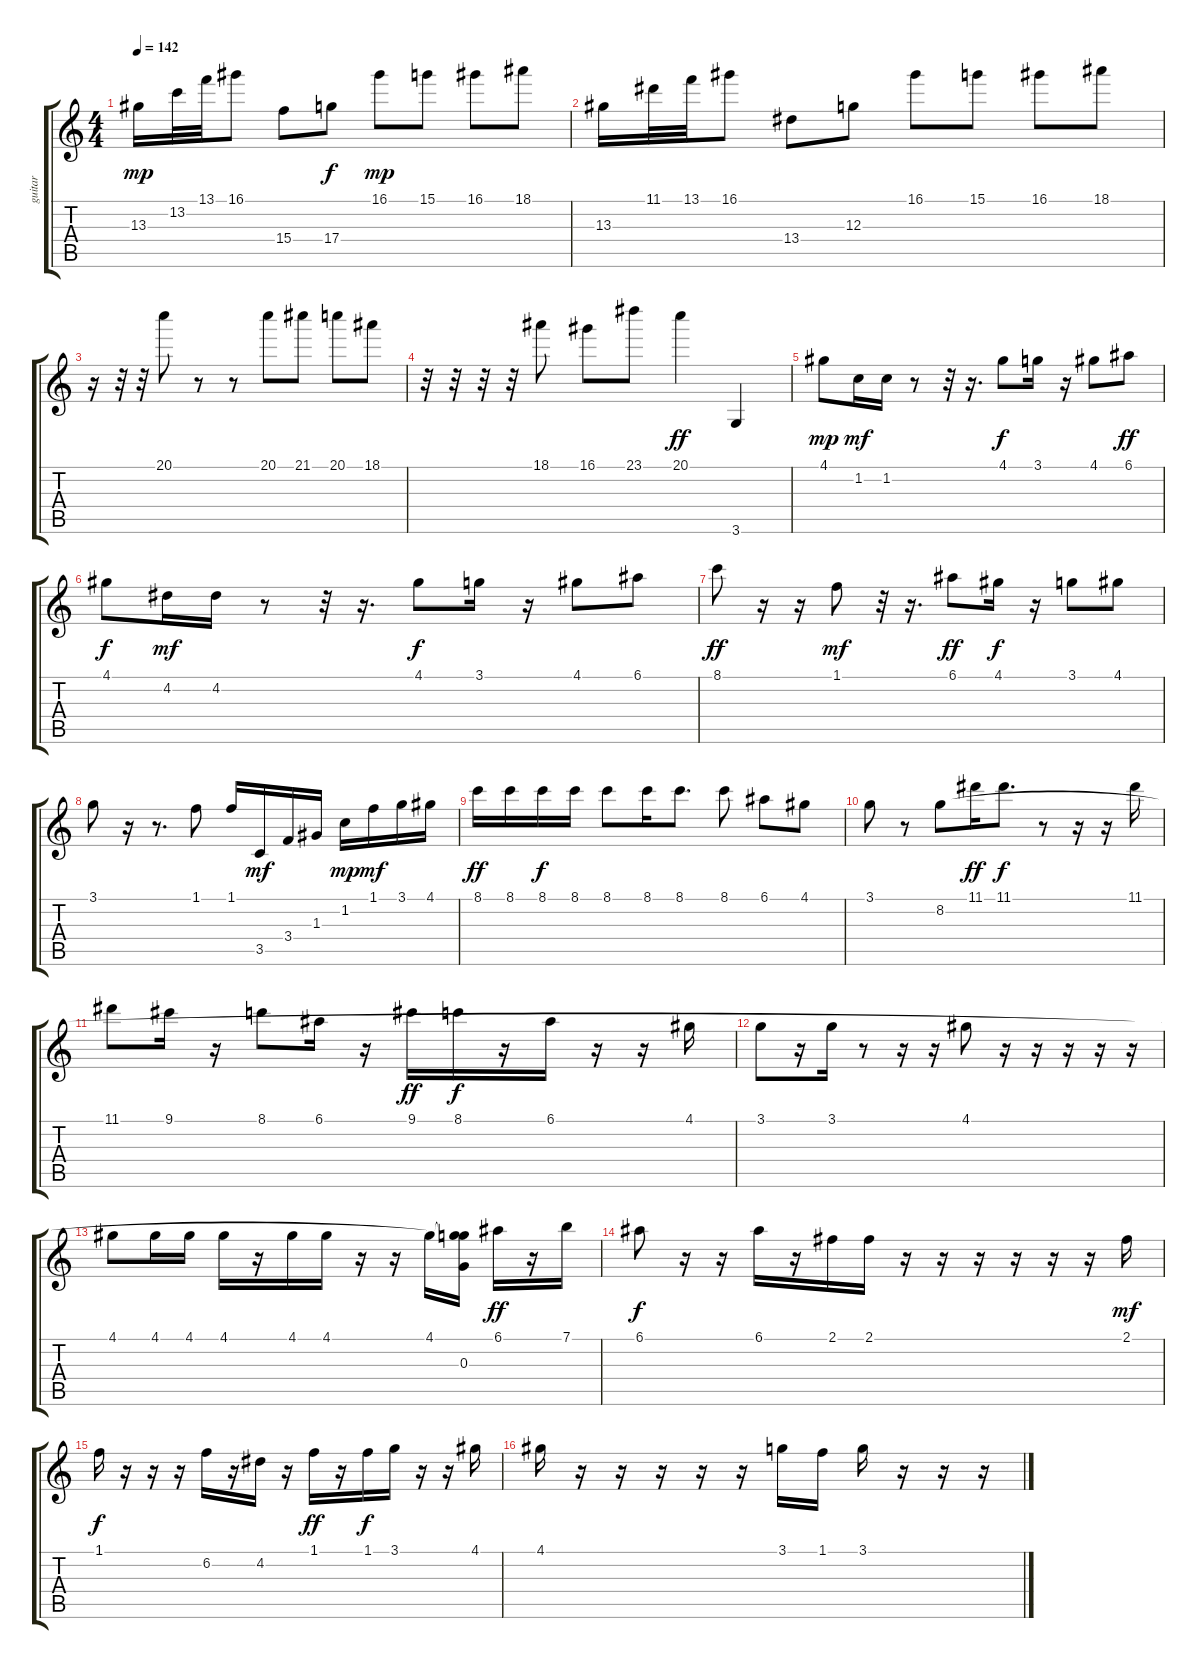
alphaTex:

\track ("guitar" "guitar") {instrument overdrivenguitar}
\staff {score tabs}
\tuning (E4 B3 G3 D3 A2 E2) {hide}
\ts (4 4)
\tempo 142
\clef g2
\ks c
13.3.16{dy mp} 13.2.32 13.1.32 16.1.8 15.4.8 17.4.8{dy f} 16.1.8{dy mp} 15.1.8 16.1.8 18.1.8 |
13.3.16 11.1.32 13.1.32 16.1.8 13.4.8 12.3.8 16.1.8 15.1.8 16.1.8 18.1.8 |
r.16 r.32 r.32 20.1.8 r.8 r.8 20.1.8 21.1.8 20.1.8 18.1.8 |
r.32 r.32 r.32 r.32 18.1.8 16.1.8 23.1.8 20.1.4{dy ff} 3.6.4 |
4.1.8{dy mp} 1.2.16{dy mf} 1.2.16 r.8 r.32 r.16{d} 4.1.8{dy f} 3.1.16 r.16 4.1.8 6.1.8{dy ff} |
4.1.8{dy f} 4.2.16{dy mf} 4.2.16 r.8 r.32 r.16{d} 4.1.8{dy f} 3.1.16 r.16 4.1.8 6.1.8 |
8.1.8{dy ff} r.16 r.16 1.1.8{dy mf} r.32 r.16{d} 6.1.8{dy ff} 4.1.16{dy f} r.16 3.1.8 4.1.8 |
3.1.8 r.16 r.8{d} 1.1.8 1.1.16 3.5.16{dy mf} 3.4.16 1.3.16 1.2.16{dy mp} 1.1.16{dy mf} 3.1.16 4.1.16 |
8.1.16{dy ff} 8.1.16 8.1.16{dy f} 8.1.16 8.1.8 8.1.16 8.1.8{d} 8.1.8 6.1.8 4.1.8 |
3.1.8 r.8 8.2.8 11.1.16{dy ff} 11.1.8{d dy f} r.8 r.16 r.16 11.1.16 |
11.1.8 9.1.16 r.16 8.1.8 6.1.16 r.16 9.1.16{dy ff} 8.1.16{dy f} r.16 6.1.16 r.16 r.16 4.1.16 |
3.1.8 r.16 3.1.16 r.8 r.16 r.16 4.1.8 r.16 r.16 r.16 r.16 r.16 |
4.1.8 4.1.16 4.1.16 4.1.16 r.16 4.1.16 4.1.16 r.16 r.16 4.1.16 (4.1{t} 8.2{t} 0.3).16 6.1.16{dy ff} r.16 7.1.16 |
6.1.8{dy f} r.16 r.16 6.1.16 r.16 2.1.16 2.1.16 r.16 r.16 r.16 r.16 r.16 r.16 2.1.16{dy mf} |
1.1.16{dy f} r.16 r.16 r.16 6.2.16 r.16 4.2.16 r.16 1.1.16{dy ff} r.16 1.1.16{dy f} 3.1.16 r.16 r.16 4.1.16 |
4.1.16 r.16 r.16 r.16 r.16 r.16 3.1.16 1.1.16 3.1.16 r.16 r.16 r.16
